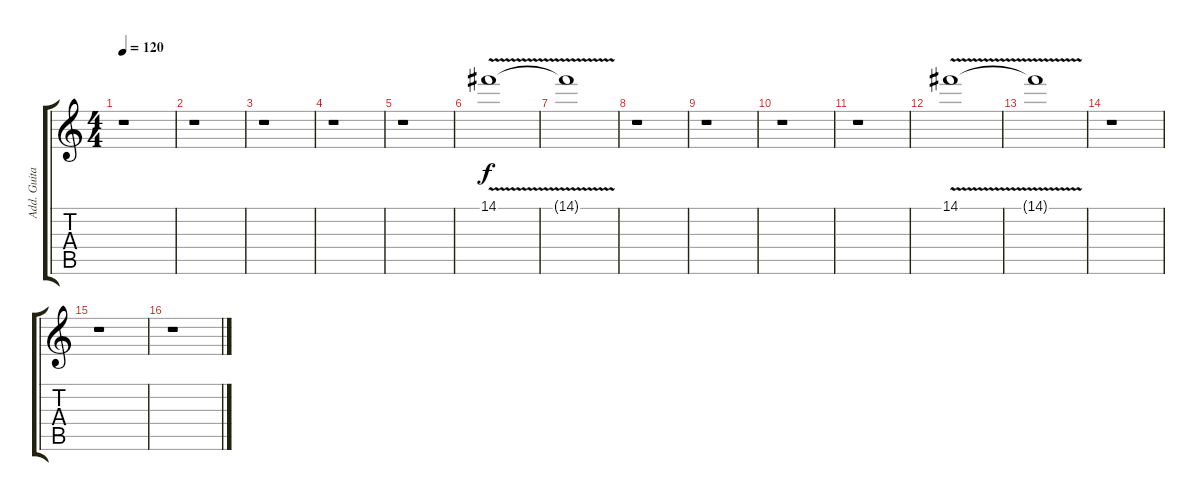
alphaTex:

\track ("Add. Guitar 2" "Add. Guita") {instrument electricguitarclean}
\staff {score tabs}
\tuning (E4 B3 G3 D3 A2 E2) {hide}
\ts (4 4)
\tempo 120
\clef g2
\ks c
r.1{dy mf} |
r.1 |
r.1 |
r.1 |
r.1 |
14.1{v}.1{dy f volume 2 balance 6 instrument distortionguitar} |
14.1{t}.1 |
r.1 |
r.1 |
r.1 |
r.1 |
14.1{v}.1{volume 2 balance 6 instrument distortionguitar} |
14.1{t}.1 |
r.1 |
r.1 |
r.1
